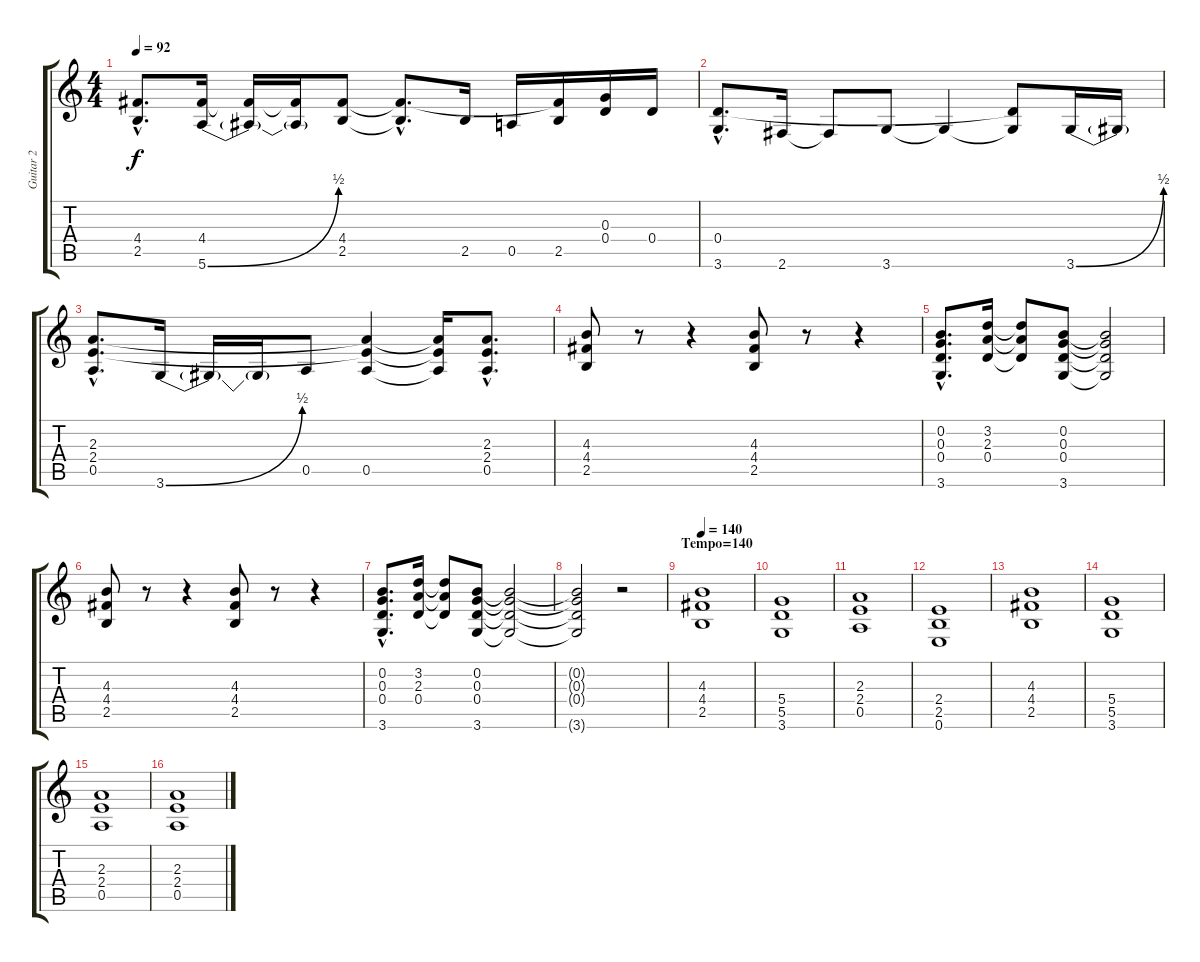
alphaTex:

\track ("Guitar 2" "Guitar 2") {instrument overdrivenguitar}
\staff {score tabs}
\tuning (E4 B3 G3 D3 A2 E2) {hide}
\ts (4 4)
\tempo 92
\clef g2
\ks c
(4.4{hac} 2.5{hac}).8{d dy f} (4.4 5.6{be (bend 0 0 60 2)}).16 (4.4{t} 5.6{t}).16 (4.4{t} 5.6{t}).16 (4.4 2.5).8 (4.4{hac t} 2.5{hac t}).8{d} 2.5.16 0.5.16 (4.4{t} 2.5).16 (0.3 0.4).16 0.4.16 |
(0.4{hac} 3.6{hac}).8{d} 2.6.16 2.6{t}.8 3.6.8 3.6{t}.4 (0.4{t} 3.6{t}).8 3.6{be (bend 0 0 60 2)}.16 3.6{t}.16 |
(2.3{hac} 2.4{hac} 0.5{hac}).8{d} 3.6{be (bend 0 0 60 2)}.16 3.6{t}.16 3.6{t}.16 0.5.8 (2.3{t} 2.4{t} 0.5).4 (2.3{t} 2.4{t} 0.5{t}).16 (2.3{hac} 2.4{hac} 0.5{hac}).8{d} |
(4.3 4.4 2.5).8 r.8 r.4 (4.3 4.4 2.5).8 r.8 r.4 |
(0.2{hac} 0.3{hac} 0.4{hac} 3.6{hac}).8{d} (3.2 2.3 0.4).16 (3.2{t} 2.3{t} 0.4{t}).8 (0.2 0.3 0.4 3.6).8 (0.2{t} 0.3{t} 0.4{t} 3.6{t}).2 |
(4.3 4.4 2.5).8 r.8 r.4 (4.3 4.4 2.5).8 r.8 r.4 |
(0.2{hac} 0.3{hac} 0.4{hac} 3.6{hac}).8{d} (3.2 2.3 0.4).16 (3.2{t} 2.3{t} 0.4{t}).8 (0.2 0.3 0.4 3.6).8 (0.2{t} 0.3{t} 0.4{t} 3.6{t}).2 |
(0.2{t} 0.3{t} 0.4{t} 3.6{t}).2 r.2 |
\section ("" "Tempo=140")
\tempo 140
(4.3 4.4 2.5).1 |
(5.4 5.5 3.6).1 |
(2.3 2.4 0.5).1 |
(2.4 2.5 0.6).1 |
(4.3 4.4 2.5).1 |
(5.4 5.5 3.6).1 |
(2.3 2.4 0.5).1 |
(2.3 2.4 0.5).1
